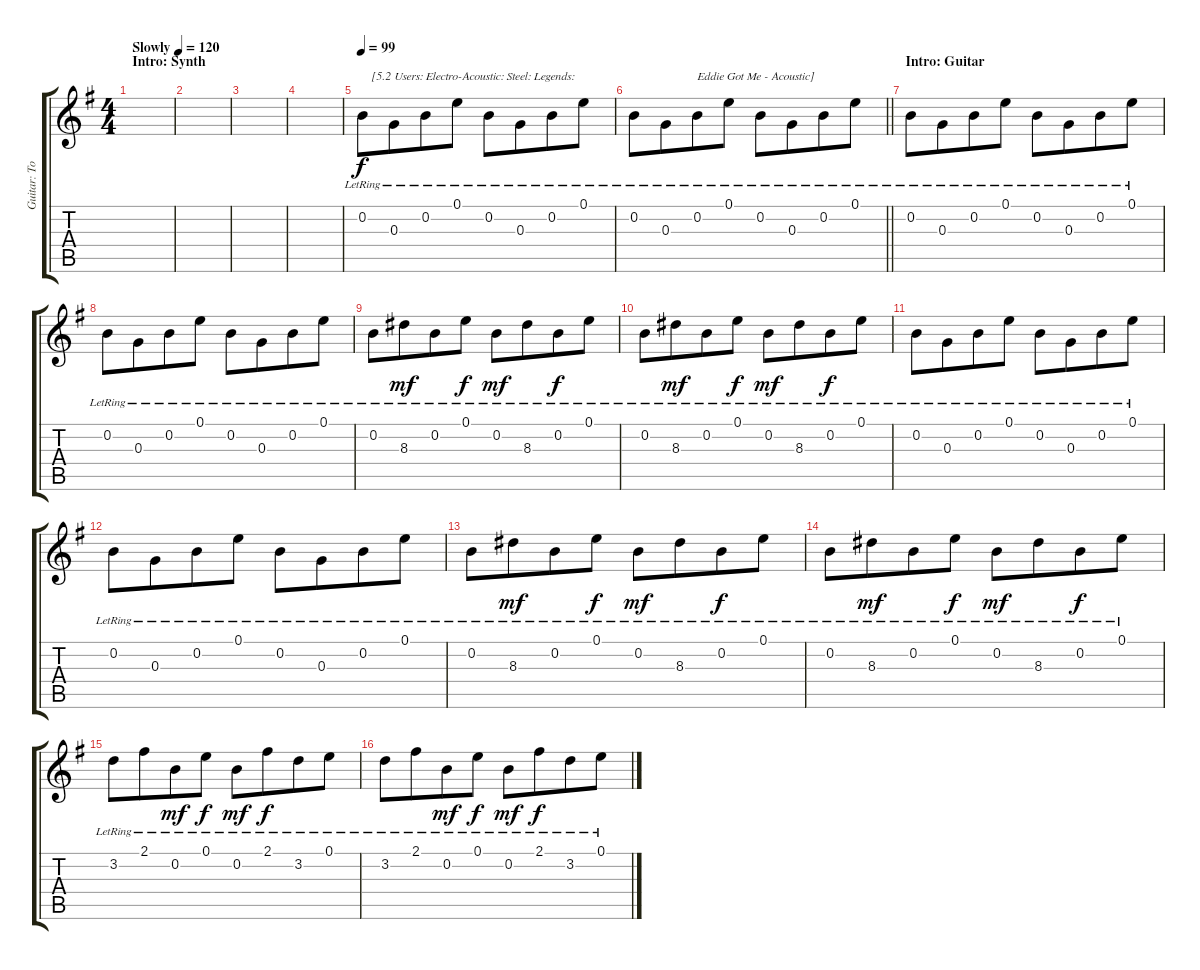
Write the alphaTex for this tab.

\track ("Guitar: Tony" "Guitar: To") {instrument acousticguitarsteel}
\staff {score tabs}
\tuning (E4 B3 G3 D3 A2 E2) {hide}
\ts (4 4)
\section ("" "Intro: Synth")
\tempo (120 "Slowly")
\clef g2
\ks g
|
|
|
|
\tempo 99
0.2{lr}.8{txt "   [5.2 Users: Electro-Acoustic: Steel: Legends:" volume 0} 0.3{lr}.8{beam merge} 0.2{lr}.8 0.1{lr}.8{volume 13 beam split} 0.2{lr}.8 0.3{lr}.8{beam merge} 0.2{lr}.8 0.1{lr}.8 |
\barLineRight lightlight
0.2{lr}.8 0.3{lr}.8{beam merge} 0.2{lr}.8{txt "Eddie Got Me - Acoustic]"} 0.1{lr}.8{beam split} 0.2{lr}.8 0.3{lr}.8{beam merge} 0.2{lr}.8 0.1{lr}.8 |
\section ("" "Intro: Guitar")
0.2{lr}.8 0.3{lr}.8{beam merge} 0.2{lr}.8 0.1{lr}.8{beam split} 0.2{lr}.8 0.3{lr}.8{beam merge} 0.2{lr}.8 0.1{lr}.8 |
0.2{lr}.8 0.3{lr}.8{beam merge} 0.2{lr}.8 0.1{lr}.8{beam split} 0.2{lr}.8 0.3{lr}.8{beam merge} 0.2{lr}.8 0.1{lr}.8 |
0.2{lr}.8 8.3{lr}.8{dy mf beam merge} 0.2{lr}.8 0.1{lr}.8{dy f} 0.2{lr}.8{dy mf} 8.3{lr}.8{beam merge} 0.2{lr}.8{dy f} 0.1{lr}.8 |
0.2{lr}.8 8.3{lr}.8{dy mf beam merge} 0.2{lr}.8 0.1{lr}.8{dy f} 0.2{lr}.8{dy mf} 8.3{lr}.8{beam merge} 0.2{lr}.8{dy f} 0.1{lr}.8 |
0.2{lr}.8 0.3{lr}.8{beam merge} 0.2{lr}.8 0.1{lr}.8{beam split} 0.2{lr}.8 0.3{lr}.8{beam merge} 0.2{lr}.8 0.1{lr}.8 |
0.2{lr}.8 0.3{lr}.8{beam merge} 0.2{lr}.8 0.1{lr}.8{beam split} 0.2{lr}.8 0.3{lr}.8{beam merge} 0.2{lr}.8 0.1{lr}.8 |
0.2{lr}.8 8.3{lr}.8{dy mf beam merge} 0.2{lr}.8 0.1{lr}.8{dy f} 0.2{lr}.8{dy mf} 8.3{lr}.8{beam merge} 0.2{lr}.8{dy f} 0.1{lr}.8 |
0.2{lr}.8 8.3{lr}.8{dy mf beam merge} 0.2{lr}.8 0.1{lr}.8{dy f} 0.2{lr}.8{dy mf} 8.3{lr}.8{beam merge} 0.2{lr}.8{dy f} 0.1{lr}.8 |
3.2{lr}.8 2.1{lr}.8{beam merge} 0.2{lr}.8{dy mf} 0.1{lr}.8{dy f} 0.2{lr}.8{dy mf} 2.1{lr}.8{dy f beam merge} 3.2{lr}.8 0.1{lr}.8 |
3.2{lr}.8 2.1{lr}.8{beam merge} 0.2{lr}.8{dy mf} 0.1{lr}.8{dy f} 0.2{lr}.8{dy mf} 2.1{lr}.8{dy f beam merge} 3.2{lr}.8 0.1{lr}.8
